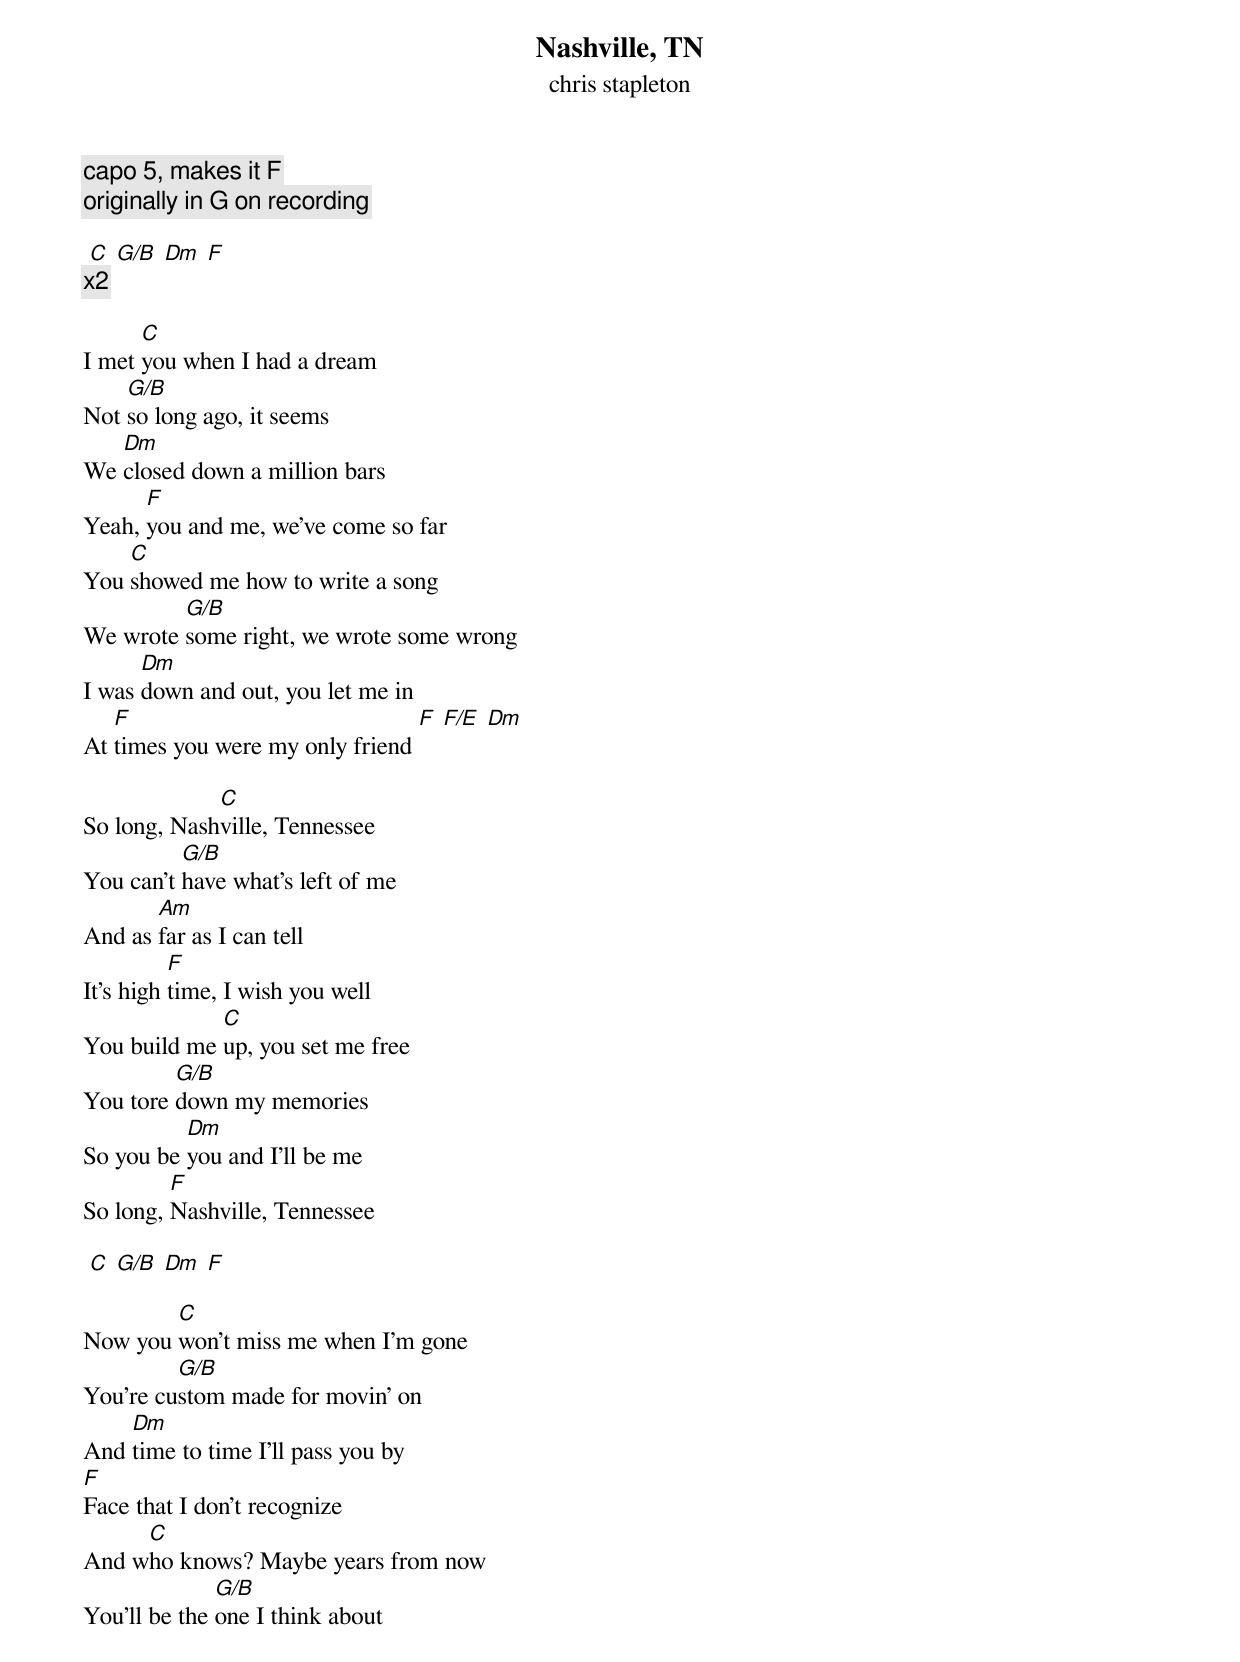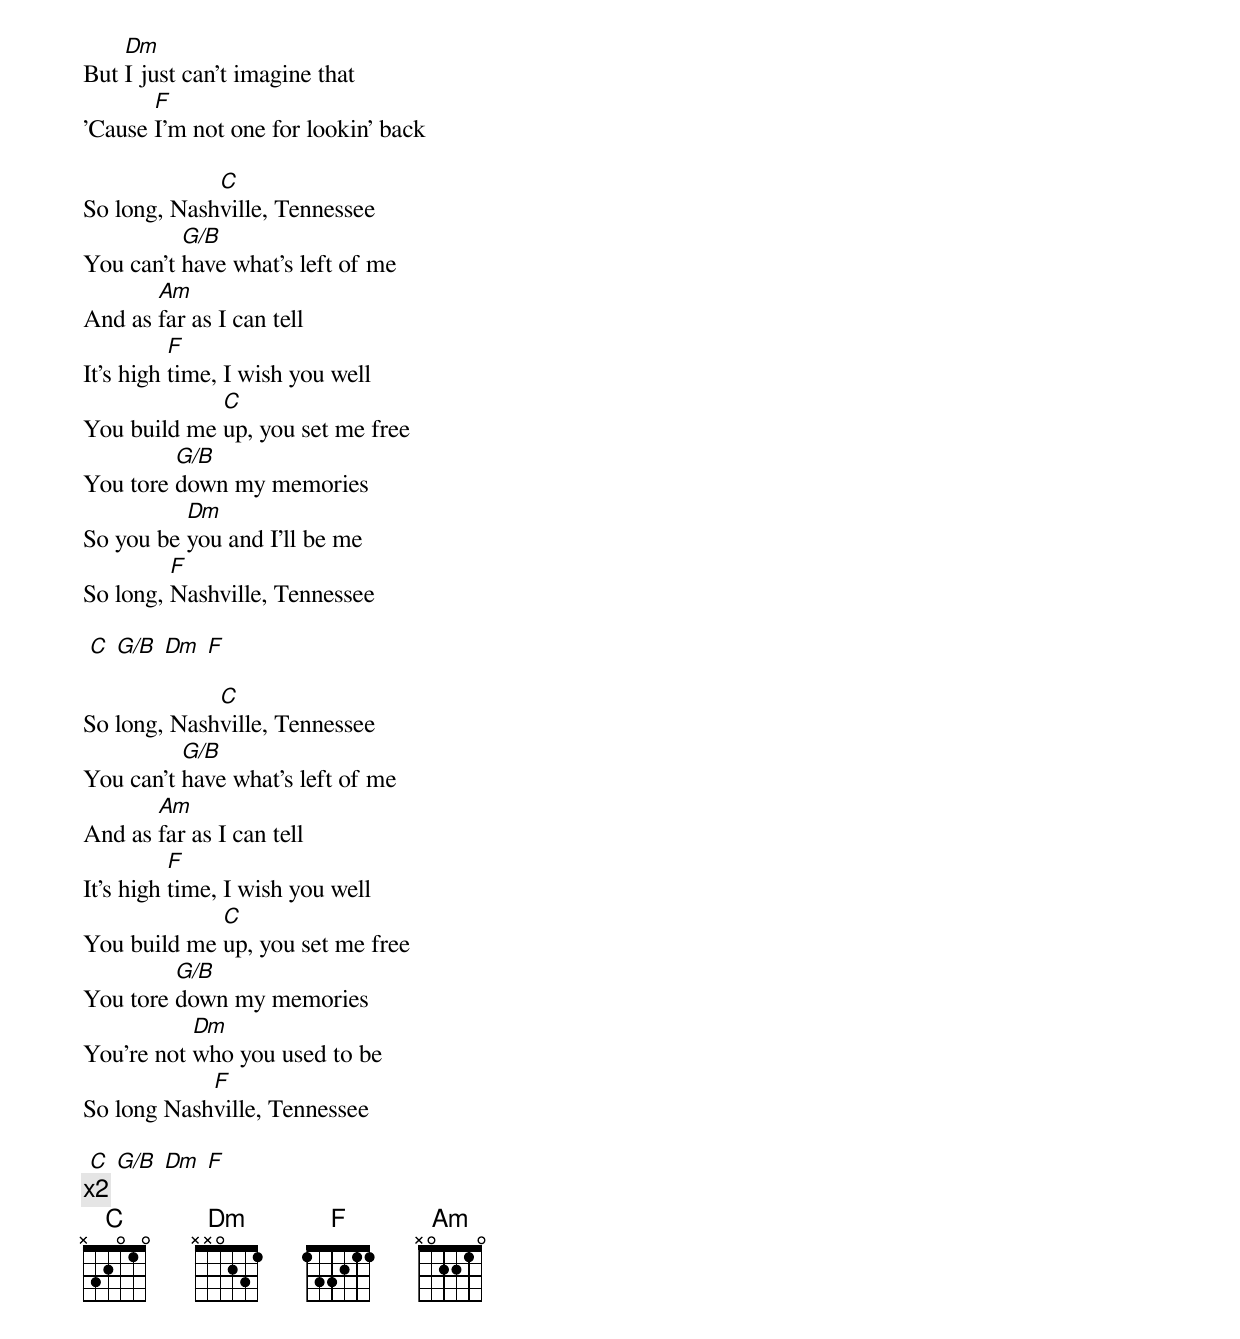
{title: Nashville, TN}
{subtitle: chris stapleton}
{c:capo 5, makes it F}
{c:originally in G on recording}

 [C] [G/B] [Dm] [F]
{c:x2}

I met [C]you when I had a dream
Not [G/B]so long ago, it seems
We [Dm]closed down a million bars
Yeah, [F]you and me, we've come so far
You [C]showed me how to write a song
We wrote [G/B]some right, we wrote some wrong
I was [Dm]down and out, you let me in
At [F]times you were my only friend [F] [F/E] [Dm]

So long, Nash[C]ville, Tennessee
You can't [G/B]have what's left of me
And as [Am]far as I can tell
It's high [F]time, I wish you well
You build me [C]up, you set me free
You tore [G/B]down my memories
So you be [Dm]you and I'll be me
So long, [F]Nashville, Tennessee

 [C] [G/B] [Dm] [F]

Now you [C]won't miss me when I'm gone
You're cu[G/B]stom made for movin' on
And [Dm]time to time I'll pass you by
[F]Face that I don't recognize
And w[C]ho knows? Maybe years from now
You'll be the [G/B]one I think about
But [Dm]I just can't imagine that
'Cause [F]I'm not one for lookin' back

So long, Nash[C]ville, Tennessee
You can't [G/B]have what's left of me
And as [Am]far as I can tell
It's high [F]time, I wish you well
You build me [C]up, you set me free
You tore [G/B]down my memories
So you be [Dm]you and I'll be me
So long, [F]Nashville, Tennessee

 [C] [G/B] [Dm] [F]

So long, Nash[C]ville, Tennessee
You can't [G/B]have what's left of me
And as [Am]far as I can tell
It's high [F]time, I wish you well
You build me [C]up, you set me free
You tore [G/B]down my memories
You're not [Dm]who you used to be
So long Nash[F]ville, Tennessee

 [C] [G/B] [Dm] [F]
{c:x2}
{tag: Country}
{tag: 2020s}
